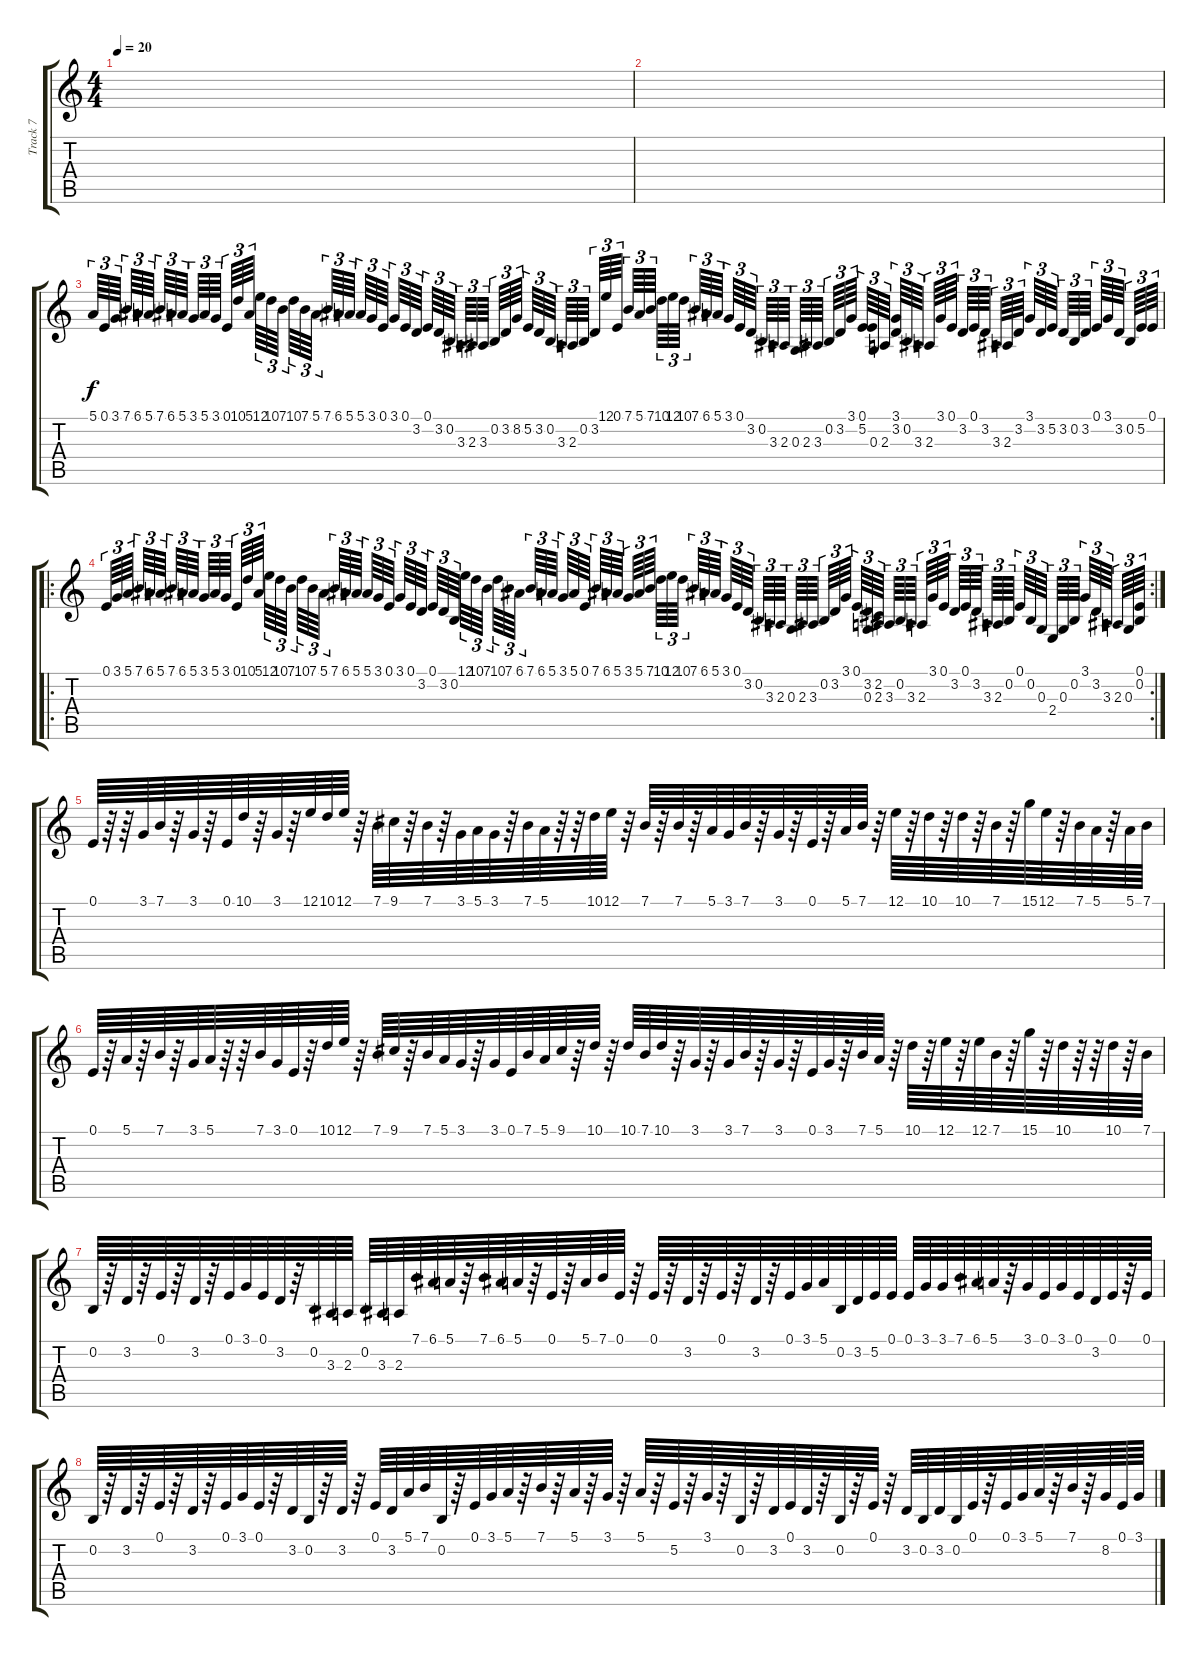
\track ("Track 7" "Track 7") {instrument vibraphone}
\staff {score tabs}
\tuning (E4 B3 G3 D3 A2 E2) {hide}
\ts (4 4)
\tempo 20
\clef g2
\ks c
|
|
5.1.64{tu (3 2)} 0.1.64{tu (3 2)} 3.1.64{tu (3 2)} 7.1.64{tu (3 2)} 6.1.64{tu (3 2)} 5.1.64{tu (3 2)} 7.1.64{tu (3 2)} 6.1.64{tu (3 2)} 5.1.64{tu (3 2)} 3.1.64{tu (3 2)} 5.1.64{tu (3 2)} 3.1.64{tu (3 2)} 0.1.64{tu (3 2)} 10.1.64{tu (3 2)} 5.1.64{tu (3 2)} 12.1.64{tu (3 2)} 10.1.64{tu (3 2)} 7.1.64{tu (3 2)} 10.1.64{tu (3 2)} 7.1.64{tu (3 2)} 5.1.64{tu (3 2)} 7.1.64{tu (3 2)} 6.1.64{tu (3 2)} 5.1.64{tu (3 2)} 5.1.64{tu (3 2)} 3.1.64{tu (3 2)} 0.1.64{tu (3 2)} 3.1.64{tu (3 2)} 0.1.64{tu (3 2)} 3.2.64{tu (3 2)} 0.1.64{tu (3 2)} 3.2.64{tu (3 2)} 0.2.64{tu (3 2)} 3.3.64{tu (3 2)} 2.3.64{tu (3 2)} 3.3.64{tu (3 2)} 0.2.64{tu (3 2)} 3.2.64{tu (3 2)} 8.2.64{tu (3 2)} 5.2.64{tu (3 2)} 3.2.64{tu (3 2)} 0.2.64{tu (3 2)} 3.3.64{tu (3 2)} 2.3.64{tu (3 2)} 0.2.64{tu (3 2)} 3.2.64{tu (3 2)} 12.1.64{tu (3 2)} 0.1.64{tu (3 2)} 7.1.64{tu (3 2)} 5.1.64{tu (3 2)} 7.1.64{tu (3 2)} 10.1.64{tu (3 2)} 12.1.64{tu (3 2)} 10.1.64{tu (3 2)} 7.1.64{tu (3 2)} 6.1.64{tu (3 2)} 5.1.64{tu (3 2)} 3.1.64{tu (3 2)} 0.1.64{tu (3 2)} 3.2.64{tu (3 2)} 0.2.64{tu (3 2)} 3.3.64{tu (3 2)} 2.3.64{tu (3 2)} 0.3.64{tu (3 2)} 2.3.64{tu (3 2)} 3.3.64{tu (3 2)} 0.2.64{tu (3 2)} 3.2.64{tu (3 2)} 3.1.64{tu (3 2)} (0.1 5.2).64{tu (3 2)} 0.3.64{tu (3 2)} 2.3.64{tu (3 2)} (3.1 3.2).64{tu (3 2)} 0.2.64{tu (3 2)} 3.3.64{tu (3 2)} 2.3.64{tu (3 2)} 3.1.64{tu (3 2)} 0.1.64{tu (3 2)} 3.2.64{tu (3 2)} 0.1.64{tu (3 2)} 3.2.64{tu (3 2)} 3.3.64{tu (3 2)} 2.3.64{tu (3 2)} 3.2.64{tu (3 2)} 3.1.64{tu (3 2)} 3.2.64{tu (3 2)} 5.2.64{tu (3 2)} 3.2.64{tu (3 2)} 0.2.64{tu (3 2)} 3.2.64{tu (3 2)} 0.1.64{tu (3 2)} 3.1.64{tu (3 2)} 3.2.64{tu (3 2)} 0.2.64{tu (3 2)} 5.2.64{tu (3 2)} 0.1.64{tu (3 2)} |
\ro
\rc 2
0.1.64{tu (3 2)} 3.1.64{tu (3 2)} 5.1.64{tu (3 2)} 7.1.64{tu (3 2)} 6.1.64{tu (3 2)} 5.1.64{tu (3 2)} 7.1.64{tu (3 2)} 6.1.64{tu (3 2)} 5.1.64{tu (3 2)} 3.1.64{tu (3 2)} 5.1.64{tu (3 2)} 3.1.64{tu (3 2)} 0.1.64{tu (3 2)} 10.1.64{tu (3 2)} 5.1.64{tu (3 2)} 12.1.64{tu (3 2)} 10.1.64{tu (3 2)} 7.1.64{tu (3 2)} 10.1.64{tu (3 2)} 7.1.64{tu (3 2)} 5.1.64{tu (3 2)} 7.1.64{tu (3 2)} 6.1.64{tu (3 2)} 5.1.64{tu (3 2)} 5.1.64{tu (3 2)} 3.1.64{tu (3 2)} 0.1.64{tu (3 2)} 3.1.64{tu (3 2)} 0.1.64{tu (3 2)} 3.2.64{tu (3 2)} 0.1.64{tu (3 2)} 3.2.64{tu (3 2)} 0.2.64{tu (3 2)} 12.1.64{tu (3 2)} 10.1.64{tu (3 2)} 7.1.64{tu (3 2)} 10.1.64{tu (3 2)} 7.1.64{tu (3 2)} 6.1.64{tu (3 2)} 7.1.64{tu (3 2)} 6.1.64{tu (3 2)} 5.1.64{tu (3 2)} 3.1.64{tu (3 2)} 5.1.64{tu (3 2)} 0.1.64{tu (3 2)} 7.1.64{tu (3 2)} 6.1.64{tu (3 2)} 5.1.64{tu (3 2)} 3.1.64{tu (3 2)} 5.1.64{tu (3 2)} 7.1.64{tu (3 2)} 10.1.64{tu (3 2)} 12.1.64{tu (3 2)} 10.1.64{tu (3 2)} 7.1.64{tu (3 2)} 6.1.64{tu (3 2)} 5.1.64{tu (3 2)} 3.1.64{tu (3 2)} 0.1.64{tu (3 2)} 3.2.64{tu (3 2)} 0.2.64{tu (3 2)} 3.3.64{tu (3 2)} 2.3.64{tu (3 2)} 0.3.64{tu (3 2)} 2.3.64{tu (3 2)} 3.3.64{tu (3 2)} 0.2.64{tu (3 2)} 3.2.64{tu (3 2)} 3.1.64{tu (3 2)} 0.1.64{tu (3 2)} (3.2 0.3).64{tu (3 2)} (2.2 2.3).64{tu (3 2)} 3.3.64{tu (3 2)} 0.2.64{tu (3 2)} 3.3.64{tu (3 2)} 2.3.64{tu (3 2)} 3.1.64{tu (3 2)} 0.1.64{tu (3 2)} 3.2.64{tu (3 2)} 0.1.64{tu (3 2)} 3.2.64{tu (3 2)} 3.3.64{tu (3 2)} 2.3.64{tu (3 2)} 0.2.64{tu (3 2)} 0.1.64{tu (3 2)} 0.2.64{tu (3 2)} 0.3.64{tu (3 2)} 2.4.64{tu (3 2)} 0.3.64{tu (3 2)} 0.2.64{tu (3 2)} 3.1.64{tu (3 2)} 3.2.64{tu (3 2)} 3.3.64{tu (3 2)} 2.3.64{tu (3 2)} 0.3.64{tu (3 2)} (0.1 0.2).64{tu (3 2)} |
0.1.64 r.64 r.64 3.1.64 7.1.64 r.64 3.1.64 r.64 0.1.64 10.1.64 r.64 3.1.64 r.64 12.1.64 10.1.64 12.1.64 r.64 7.1.64 9.1.64 r.64 7.1.64 r.64 3.1.64 5.1.64 3.1.64 r.64 7.1.64 5.1.64 r.64 r.64 10.1.64 12.1.64 r.64 7.1.64 r.64 7.1.64 r.64 5.1.64 3.1.64 7.1.64 r.64 3.1.64 r.64 0.1.64 r.64 5.1.64 7.1.64 r.64 12.1.64 r.64 10.1.64 r.64 10.1.64 r.64 7.1.64 r.64 15.1.64 12.1.64 r.64 7.1.64 5.1.64 r.64 5.1.64 7.1.64 |
0.1.64 r.64 5.1.64 r.64 7.1.64 r.64 3.1.64 5.1.64 r.64 r.64 7.1.64 3.1.64 0.1.64 r.64 10.1.64 12.1.64 r.64 7.1.64 9.1.64 r.64 7.1.64 5.1.64 3.1.64 r.64 3.1.64 0.1.64 7.1.64 5.1.64 9.1.64 r.64 10.1.64 r.64 10.1.64 7.1.64 10.1.64 r.64 3.1.64 r.64 3.1.64 7.1.64 r.64 3.1.64 r.64 0.1.64 3.1.64 r.64 7.1.64 5.1.64 r.64 10.1.64 r.64 12.1.64 r.64 12.1.64 7.1.64 r.64 15.1.64 r.64 10.1.64 r.64 r.64 10.1.64 r.64 7.1.64 |
0.2.64 r.64 3.2.64 r.64 0.1.64 r.64 3.2.64 r.64 0.1.64 3.1.64 0.1.64 3.2.64 r.64 0.2.64 3.3.64 2.3.64 0.2.64 3.3.64 2.3.64 7.1.64 6.1.64 5.1.64 r.64 7.1.64 6.1.64 5.1.64 r.64 0.1.64 r.64 5.1.64 7.1.64 0.1.64 r.64 0.1.64 r.64 3.2.64 r.64 0.1.64 r.64 3.2.64 r.64 0.1.64 3.1.64 5.1.64 0.2.64 3.2.64 5.2.64 0.1.64 0.1.64 3.1.64 3.1.64 7.1.64 6.1.64 5.1.64 r.64 3.1.64 0.1.64 3.1.64 0.1.64 3.2.64 0.1.64 r.64 0.1.64 |
0.2.64 r.64 3.2.64 r.64 0.1.64 r.64 3.2.64 r.64 0.1.64 3.1.64 0.1.64 r.64 3.2.64 0.2.64 r.64 3.2.64 r.64 0.1.64 3.2.64 5.1.64 7.1.64 0.2.64 r.64 0.1.64 3.1.64 5.1.64 r.64 7.1.64 r.64 5.1.64 r.64 3.1.64 r.64 5.1.64 r.64 5.2.64 r.64 3.1.64 r.64 0.2.64 r.64 3.2.64 0.1.64 3.2.64 r.64 0.2.64 r.64 0.1.64 r.64 3.2.64 0.2.64 3.2.64 0.2.64 0.1.64 r.64 0.1.64 3.1.64 5.1.64 r.64 7.1.64 r.64 8.2.64 0.1.64 3.1.64
